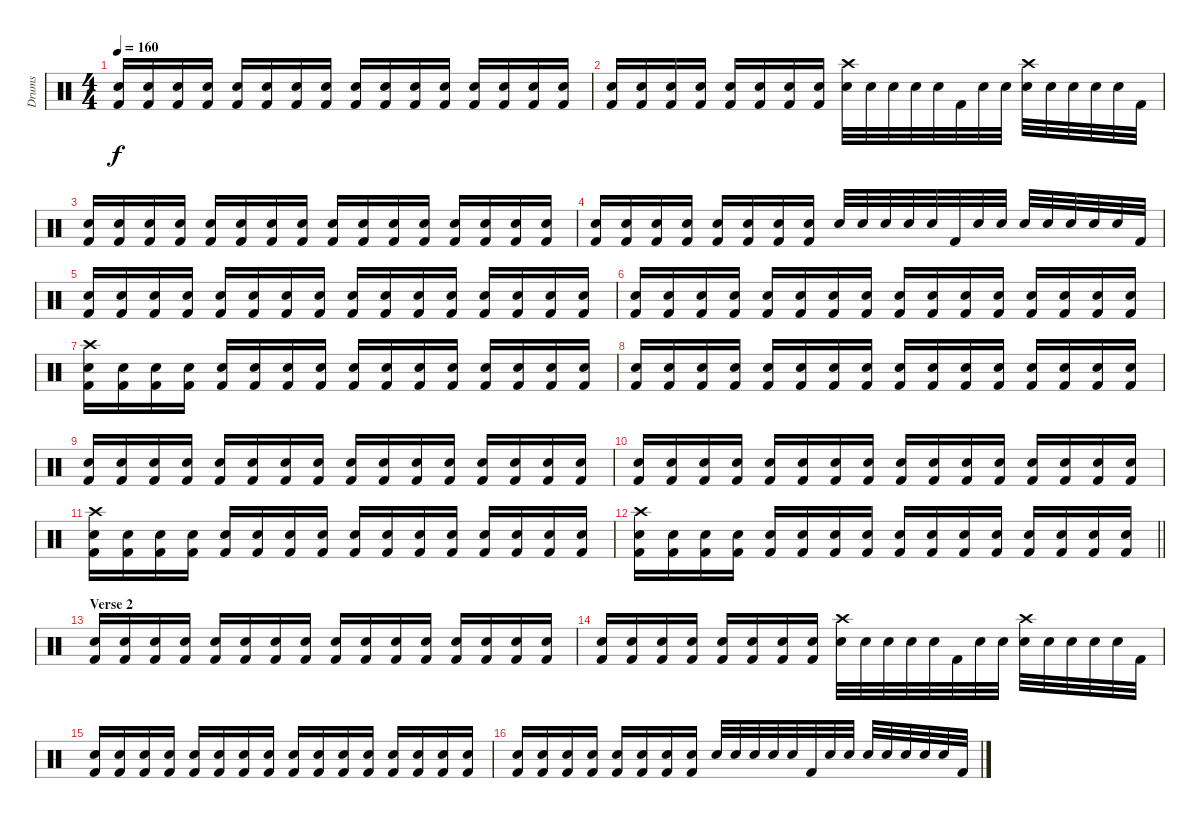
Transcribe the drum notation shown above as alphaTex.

\track ("Drums" "Drums") {instrument percussion}
\staff {score}
\articulation defaults
\ts (4 4)
\tempo 160
\clef neutral
\ks c
("Electric Snare (hit)" "Kick (hit) 2").16{dy f} ("Snare (hit) 2" "Kick (hit) 2").16 ("Electric Snare (hit)" "Kick (hit) 2").16 ("Snare (hit) 2" "Kick (hit) 2").16 ("Electric Snare (hit)" "Kick (hit) 2").16 ("Snare (hit) 2" "Kick (hit) 2").16 ("Electric Snare (hit)" "Kick (hit) 2").16 ("Snare (hit) 2" "Kick (hit) 2").16 ("Electric Snare (hit)" "Kick (hit) 2").16 ("Snare (hit) 2" "Kick (hit) 2").16 ("Electric Snare (hit)" "Kick (hit) 2").16 ("Snare (hit) 2" "Kick (hit) 2").16 ("Electric Snare (hit)" "Kick (hit) 2").16 ("Snare (hit) 2" "Kick (hit) 2").16 ("Electric Snare (hit)" "Kick (hit) 2").16 ("Snare (hit) 2" "Kick (hit) 2").16 |
("Electric Snare (hit)" "Kick (hit) 2").16 ("Snare (hit) 2" "Kick (hit) 2").16 ("Electric Snare (hit)" "Kick (hit) 2").16 ("Snare (hit) 2" "Kick (hit) 2").16 ("Electric Snare (hit)" "Kick (hit) 2").16 ("Snare (hit) 2" "Kick (hit) 2").16 ("Electric Snare (hit)" "Kick (hit) 2").16 ("Snare (hit) 2" "Kick (hit) 2").16 ("Crash high (hit)" "Snare (hit) 2").32 "Snare (hit) 2".32 "Snare (hit) 2".32 "Snare (hit)".32 "Snare (hit)".32 "Kick (hit) 2".32 "Snare (hit)".32 "Snare (hit)".32 ("Crash high (hit)" "Snare (hit) 2").32 "Snare (hit) 2".32 "Snare (hit) 2".32 "Snare (hit)".32 "Snare (hit)".32 "Kick (hit) 2".32 |
("Electric Snare (hit)" "Kick (hit) 2").16 ("Snare (hit) 2" "Kick (hit) 2").16 ("Electric Snare (hit)" "Kick (hit) 2").16 ("Snare (hit) 2" "Kick (hit) 2").16 ("Electric Snare (hit)" "Kick (hit) 2").16 ("Snare (hit) 2" "Kick (hit) 2").16 ("Electric Snare (hit)" "Kick (hit) 2").16 ("Snare (hit) 2" "Kick (hit) 2").16 ("Electric Snare (hit)" "Kick (hit) 2").16 ("Snare (hit) 2" "Kick (hit) 2").16 ("Electric Snare (hit)" "Kick (hit) 2").16 ("Snare (hit) 2" "Kick (hit) 2").16 ("Electric Snare (hit)" "Kick (hit) 2").16 ("Snare (hit) 2" "Kick (hit) 2").16 ("Electric Snare (hit)" "Kick (hit) 2").16 ("Snare (hit) 2" "Kick (hit) 2").16 |
("Electric Snare (hit)" "Kick (hit) 2").16 ("Snare (hit) 2" "Kick (hit) 2").16 ("Electric Snare (hit)" "Kick (hit) 2").16 ("Snare (hit) 2" "Kick (hit) 2").16 ("Electric Snare (hit)" "Kick (hit) 2").16 ("Snare (hit) 2" "Kick (hit) 2").16 ("Electric Snare (hit)" "Kick (hit) 2").16 ("Snare (hit) 2" "Kick (hit) 2").16 "Snare (hit) 2".32 "Snare (hit) 2".32 "Snare (hit) 2".32 "Snare (hit)".32 "Snare (hit)".32 "Kick (hit) 2".32 "Snare (hit)".32 "Snare (hit)".32 "Snare (hit) 2".32 "Snare (hit) 2".32 "Snare (hit) 2".32 "Snare (hit)".32 "Snare (hit)".32 "Kick (hit) 2".32 |
("Electric Snare (hit)" "Kick (hit) 2").16 ("Snare (hit) 2" "Kick (hit) 2").16 ("Electric Snare (hit)" "Kick (hit) 2").16 ("Snare (hit) 2" "Kick (hit) 2").16 ("Electric Snare (hit)" "Kick (hit) 2").16 ("Snare (hit) 2" "Kick (hit) 2").16 ("Electric Snare (hit)" "Kick (hit) 2").16 ("Snare (hit) 2" "Kick (hit) 2").16 ("Electric Snare (hit)" "Kick (hit) 2").16 ("Snare (hit) 2" "Kick (hit) 2").16 ("Electric Snare (hit)" "Kick (hit) 2").16 ("Snare (hit) 2" "Kick (hit) 2").16 ("Electric Snare (hit)" "Kick (hit) 2").16 ("Snare (hit) 2" "Kick (hit) 2").16 ("Electric Snare (hit)" "Kick (hit) 2").16 ("Snare (hit) 2" "Kick (hit) 2").16 |
("Electric Snare (hit)" "Kick (hit) 2").16 ("Snare (hit) 2" "Kick (hit) 2").16 ("Electric Snare (hit)" "Kick (hit) 2").16 ("Snare (hit) 2" "Kick (hit) 2").16 ("Electric Snare (hit)" "Kick (hit) 2").16 ("Snare (hit) 2" "Kick (hit) 2").16 ("Electric Snare (hit)" "Kick (hit) 2").16 ("Snare (hit) 2" "Kick (hit) 2").16 ("Electric Snare (hit)" "Kick (hit) 2").16 ("Snare (hit) 2" "Kick (hit) 2").16 ("Electric Snare (hit)" "Kick (hit) 2").16 ("Snare (hit) 2" "Kick (hit) 2").16 ("Electric Snare (hit)" "Kick (hit) 2").16 ("Snare (hit) 2" "Kick (hit) 2").16 ("Electric Snare (hit)" "Kick (hit) 2").16 ("Snare (hit) 2" "Kick (hit) 2").16 |
("Crash high (hit)" "Electric Snare (hit)" "Kick (hit) 2").16 ("Snare (hit) 2" "Kick (hit) 2").16 ("Electric Snare (hit)" "Kick (hit) 2").16 ("Snare (hit) 2" "Kick (hit) 2").16 ("Electric Snare (hit)" "Kick (hit) 2").16 ("Snare (hit) 2" "Kick (hit) 2").16 ("Electric Snare (hit)" "Kick (hit) 2").16 ("Snare (hit) 2" "Kick (hit) 2").16 ("Electric Snare (hit)" "Kick (hit) 2").16 ("Snare (hit) 2" "Kick (hit) 2").16 ("Electric Snare (hit)" "Kick (hit) 2").16 ("Snare (hit) 2" "Kick (hit) 2").16 ("Electric Snare (hit)" "Kick (hit) 2").16 ("Snare (hit) 2" "Kick (hit) 2").16 ("Electric Snare (hit)" "Kick (hit) 2").16 ("Snare (hit) 2" "Kick (hit) 2").16 |
("Electric Snare (hit)" "Kick (hit) 2").16 ("Snare (hit) 2" "Kick (hit) 2").16 ("Electric Snare (hit)" "Kick (hit) 2").16 ("Snare (hit) 2" "Kick (hit) 2").16 ("Electric Snare (hit)" "Kick (hit) 2").16 ("Snare (hit) 2" "Kick (hit) 2").16 ("Electric Snare (hit)" "Kick (hit) 2").16 ("Snare (hit) 2" "Kick (hit) 2").16 ("Electric Snare (hit)" "Kick (hit) 2").16 ("Snare (hit) 2" "Kick (hit) 2").16 ("Electric Snare (hit)" "Kick (hit) 2").16 ("Snare (hit) 2" "Kick (hit) 2").16 ("Electric Snare (hit)" "Kick (hit) 2").16 ("Snare (hit) 2" "Kick (hit) 2").16 ("Electric Snare (hit)" "Kick (hit) 2").16 ("Snare (hit) 2" "Kick (hit) 2").16 |
("Electric Snare (hit)" "Kick (hit) 2").16 ("Snare (hit) 2" "Kick (hit) 2").16 ("Electric Snare (hit)" "Kick (hit) 2").16 ("Snare (hit) 2" "Kick (hit) 2").16 ("Electric Snare (hit)" "Kick (hit) 2").16 ("Snare (hit) 2" "Kick (hit) 2").16 ("Electric Snare (hit)" "Kick (hit) 2").16 ("Snare (hit) 2" "Kick (hit) 2").16 ("Electric Snare (hit)" "Kick (hit) 2").16 ("Snare (hit) 2" "Kick (hit) 2").16 ("Electric Snare (hit)" "Kick (hit) 2").16 ("Snare (hit) 2" "Kick (hit) 2").16 ("Electric Snare (hit)" "Kick (hit) 2").16 ("Snare (hit) 2" "Kick (hit) 2").16 ("Electric Snare (hit)" "Kick (hit) 2").16 ("Snare (hit) 2" "Kick (hit) 2").16 |
("Electric Snare (hit)" "Kick (hit) 2").16 ("Snare (hit) 2" "Kick (hit) 2").16 ("Electric Snare (hit)" "Kick (hit) 2").16 ("Snare (hit) 2" "Kick (hit) 2").16 ("Electric Snare (hit)" "Kick (hit) 2").16 ("Snare (hit) 2" "Kick (hit) 2").16 ("Electric Snare (hit)" "Kick (hit) 2").16 ("Snare (hit) 2" "Kick (hit) 2").16 ("Electric Snare (hit)" "Kick (hit) 2").16 ("Snare (hit) 2" "Kick (hit) 2").16 ("Electric Snare (hit)" "Kick (hit) 2").16 ("Snare (hit) 2" "Kick (hit) 2").16 ("Electric Snare (hit)" "Kick (hit) 2").16 ("Snare (hit) 2" "Kick (hit) 2").16 ("Electric Snare (hit)" "Kick (hit) 2").16 ("Snare (hit) 2" "Kick (hit) 2").16 |
("Crash high (hit)" "Electric Snare (hit)" "Kick (hit) 2").16 ("Snare (hit) 2" "Kick (hit) 2").16 ("Electric Snare (hit)" "Kick (hit) 2").16 ("Snare (hit) 2" "Kick (hit) 2").16 ("Electric Snare (hit)" "Kick (hit) 2").16 ("Snare (hit) 2" "Kick (hit) 2").16 ("Electric Snare (hit)" "Kick (hit) 2").16 ("Snare (hit) 2" "Kick (hit) 2").16 ("Electric Snare (hit)" "Kick (hit) 2").16 ("Snare (hit) 2" "Kick (hit) 2").16 ("Electric Snare (hit)" "Kick (hit) 2").16 ("Snare (hit) 2" "Kick (hit) 2").16 ("Electric Snare (hit)" "Kick (hit) 2").16 ("Snare (hit) 2" "Kick (hit) 2").16 ("Electric Snare (hit)" "Kick (hit) 2").16 ("Snare (hit) 2" "Kick (hit) 2").16 |
\barLineRight lightlight
("Crash high (hit)" "Electric Snare (hit)" "Kick (hit) 2").16 ("Snare (hit) 2" "Kick (hit) 2").16 ("Electric Snare (hit)" "Kick (hit) 2").16 ("Snare (hit) 2" "Kick (hit) 2").16 ("Electric Snare (hit)" "Kick (hit) 2").16 ("Snare (hit) 2" "Kick (hit) 2").16 ("Electric Snare (hit)" "Kick (hit) 2").16 ("Snare (hit) 2" "Kick (hit) 2").16 ("Electric Snare (hit)" "Kick (hit) 2").16 ("Snare (hit) 2" "Kick (hit) 2").16 ("Electric Snare (hit)" "Kick (hit) 2").16 ("Snare (hit) 2" "Kick (hit) 2").16 ("Electric Snare (hit)" "Kick (hit) 2").16 ("Snare (hit) 2" "Kick (hit) 2").16 ("Electric Snare (hit)" "Kick (hit) 2").16 ("Snare (hit) 2" "Kick (hit) 2").16 |
\section ("" "Verse 2")
("Electric Snare (hit)" "Kick (hit) 2").16 ("Snare (hit) 2" "Kick (hit) 2").16 ("Electric Snare (hit)" "Kick (hit) 2").16 ("Snare (hit) 2" "Kick (hit) 2").16 ("Electric Snare (hit)" "Kick (hit) 2").16 ("Snare (hit) 2" "Kick (hit) 2").16 ("Electric Snare (hit)" "Kick (hit) 2").16 ("Snare (hit) 2" "Kick (hit) 2").16 ("Electric Snare (hit)" "Kick (hit) 2").16 ("Snare (hit) 2" "Kick (hit) 2").16 ("Electric Snare (hit)" "Kick (hit) 2").16 ("Snare (hit) 2" "Kick (hit) 2").16 ("Electric Snare (hit)" "Kick (hit) 2").16 ("Snare (hit) 2" "Kick (hit) 2").16 ("Electric Snare (hit)" "Kick (hit) 2").16 ("Snare (hit) 2" "Kick (hit) 2").16 |
("Electric Snare (hit)" "Kick (hit) 2").16 ("Snare (hit) 2" "Kick (hit) 2").16 ("Electric Snare (hit)" "Kick (hit) 2").16 ("Snare (hit) 2" "Kick (hit) 2").16 ("Electric Snare (hit)" "Kick (hit) 2").16 ("Snare (hit) 2" "Kick (hit) 2").16 ("Electric Snare (hit)" "Kick (hit) 2").16 ("Snare (hit) 2" "Kick (hit) 2").16 ("Crash high (hit)" "Snare (hit) 2").32 "Snare (hit) 2".32 "Snare (hit) 2".32 "Snare (hit)".32 "Snare (hit)".32 "Kick (hit) 2".32 "Snare (hit)".32 "Snare (hit)".32 ("Crash high (hit)" "Snare (hit) 2").32 "Snare (hit) 2".32 "Snare (hit) 2".32 "Snare (hit)".32 "Snare (hit)".32 "Kick (hit) 2".32 |
("Electric Snare (hit)" "Kick (hit) 2").16 ("Snare (hit) 2" "Kick (hit) 2").16 ("Electric Snare (hit)" "Kick (hit) 2").16 ("Snare (hit) 2" "Kick (hit) 2").16 ("Electric Snare (hit)" "Kick (hit) 2").16 ("Snare (hit) 2" "Kick (hit) 2").16 ("Electric Snare (hit)" "Kick (hit) 2").16 ("Snare (hit) 2" "Kick (hit) 2").16 ("Electric Snare (hit)" "Kick (hit) 2").16 ("Snare (hit) 2" "Kick (hit) 2").16 ("Electric Snare (hit)" "Kick (hit) 2").16 ("Snare (hit) 2" "Kick (hit) 2").16 ("Electric Snare (hit)" "Kick (hit) 2").16 ("Snare (hit) 2" "Kick (hit) 2").16 ("Electric Snare (hit)" "Kick (hit) 2").16 ("Snare (hit) 2" "Kick (hit) 2").16 |
("Electric Snare (hit)" "Kick (hit) 2").16 ("Snare (hit) 2" "Kick (hit) 2").16 ("Electric Snare (hit)" "Kick (hit) 2").16 ("Snare (hit) 2" "Kick (hit) 2").16 ("Electric Snare (hit)" "Kick (hit) 2").16 ("Snare (hit) 2" "Kick (hit) 2").16 ("Electric Snare (hit)" "Kick (hit) 2").16 ("Snare (hit) 2" "Kick (hit) 2").16 "Snare (hit) 2".32 "Snare (hit) 2".32 "Snare (hit) 2".32 "Snare (hit)".32 "Snare (hit)".32 "Kick (hit) 2".32 "Snare (hit)".32 "Snare (hit)".32 "Snare (hit) 2".32 "Snare (hit) 2".32 "Snare (hit) 2".32 "Snare (hit)".32 "Snare (hit)".32 "Kick (hit) 2".32
